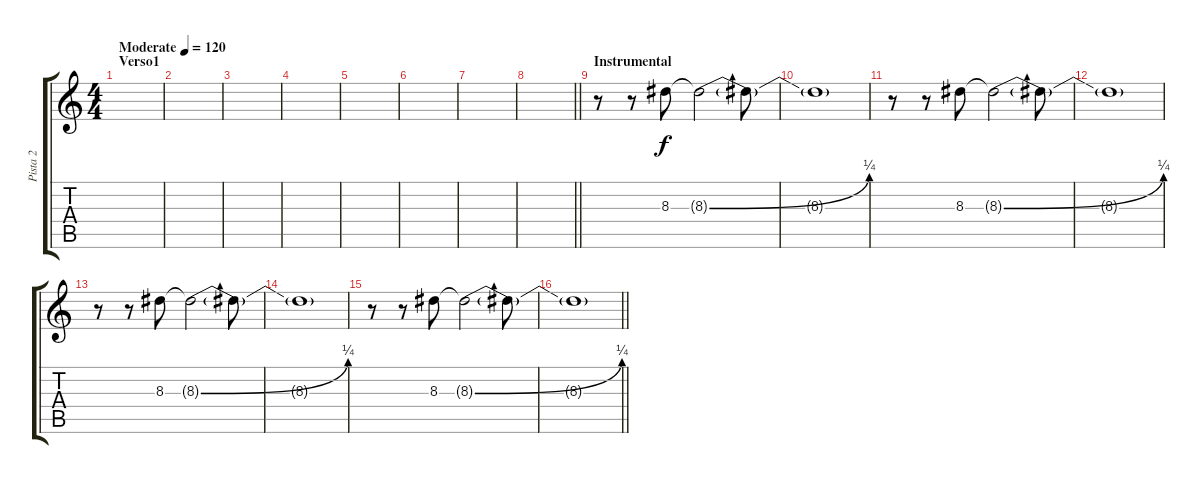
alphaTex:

\track ("Pista 2" "Pista 2") {instrument electricguitarjazz}
\staff {score tabs}
\tuning (E4 B3 G3 D3 A2 E2) {hide}
\ts (4 4)
\section ("" "Verso1")
\tempo (120 "Moderate")
\clef g2
\ks c
|
|
|
|
|
|
|
\barLineRight lightlight
|
\section ("" "Instrumental")
r.8 r.8 8.3.8 8.3{be (bend 0 0 60 1) t}.2 8.3{t}.8 |
8.3{t}.1 |
r.8 r.8 8.3.8 8.3{be (bend 0 0 60 1) t}.2 8.3{t}.8 |
8.3{t}.1 |
r.8 r.8 8.3.8 8.3{be (bend 0 0 60 1) t}.2 8.3{t}.8 |
8.3{t}.1 |
r.8 r.8 8.3.8 8.3{be (bend 0 0 60 1) t}.2 8.3{t}.8 |
\barLineRight lightlight
8.3{t}.1
